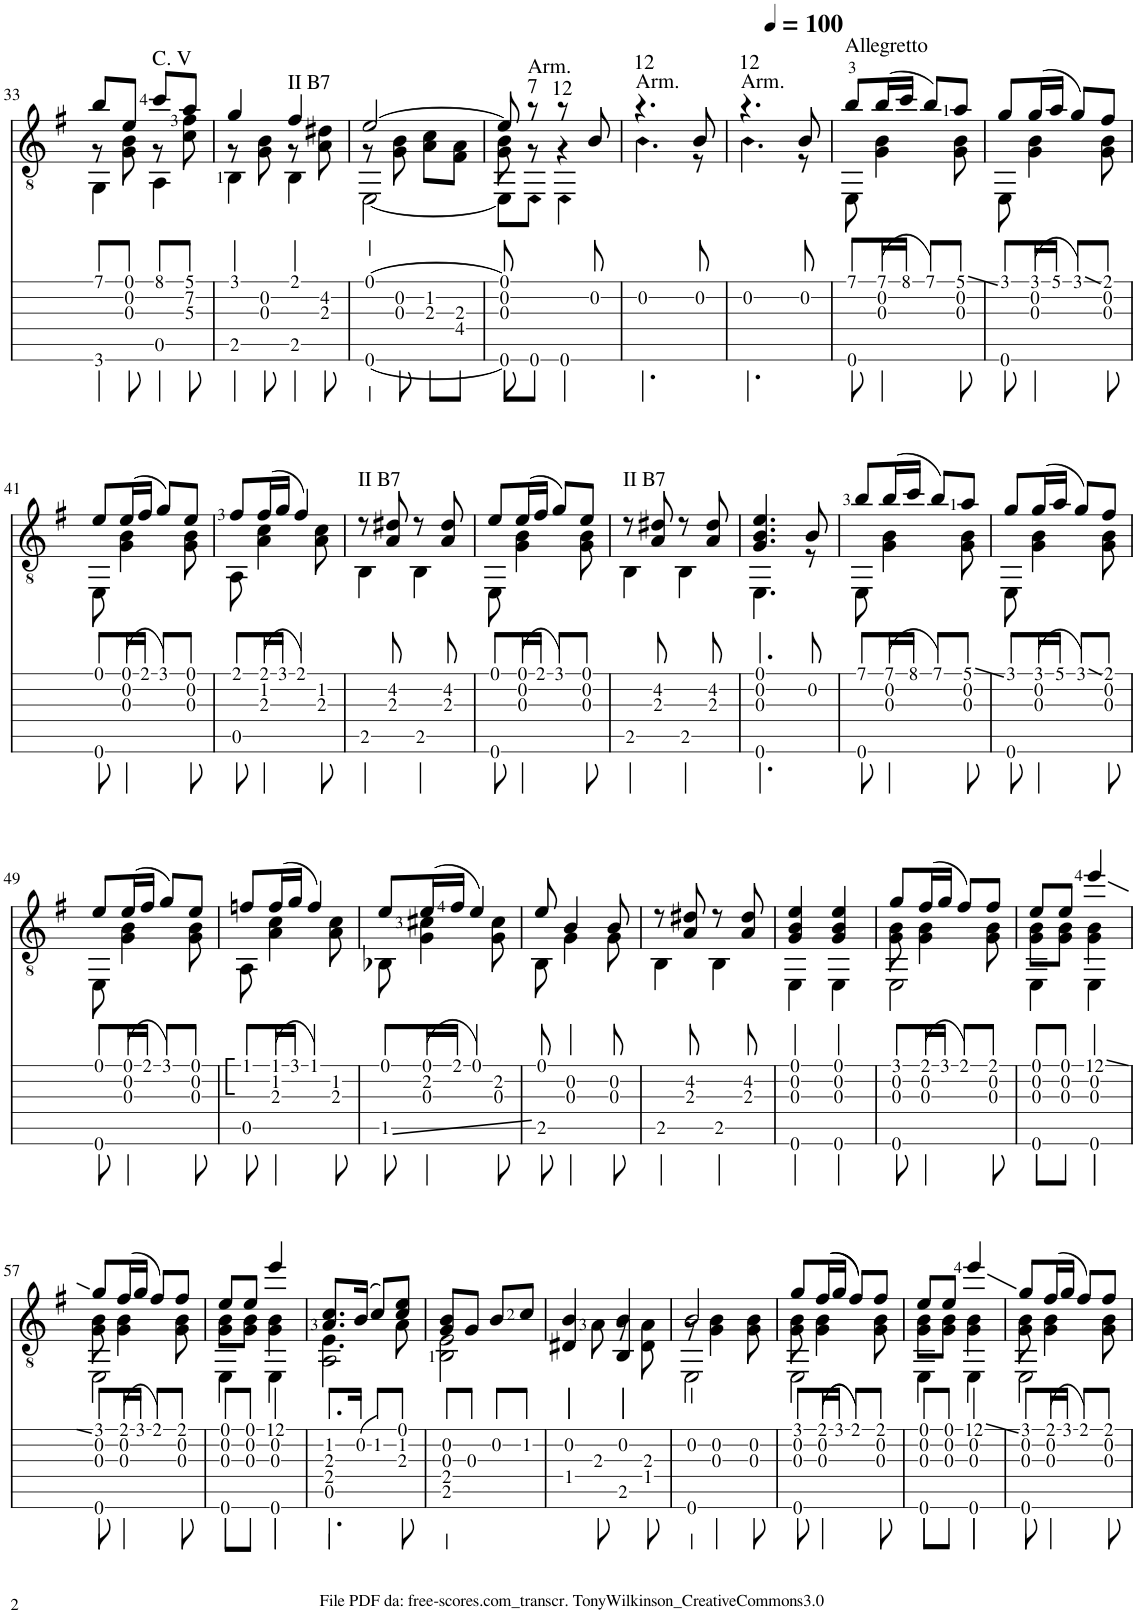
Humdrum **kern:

**kern	**kern
*part2	*part1
*staff2	*staff1
*I"Chitarra classica (Intavolatura)	*I"Guitar
!!LO:PB:g=z
*	*clefGv2
*k[f#]	*k[f#]
*M2/4	*M2/4
=33	=33
*^	*^
*	*^	*	*^
8b/L	8r	4GG\	8b/L	8r	4GG\
8e/J	8G\ 8B\	.	8e/J	8G\ 8B\	.
!	!	!	!LO:TX:a:t=C. V	!	!
8cc/L	8r	4AA\	8cc/L	8r	4AA\
8a/J	8c\ 8f#\	.	8a/J	8c\ 8f#\	.
=34	=34	=34	=34	=34	=34
4g/	8r	4BB\	4g/	8r	4BB\
.	8G\ 8B\	.	.	8G\ 8B\	.
!	!	!	!LO:TX:a:t=II B7	!	!
4f#/	8r	4BB\	4f#/	8r	4BB\
.	8A\ 8d#X\	.	.	8A\ 8d#X\	.
=35	=35	=35	=35	=35	=35
[2e/	8r	[2EE\	[2e/	8r	[2EE\
.	8G\ 8B\	.	.	8G\ 8B\	.
.	8A\ 8c\L	.	.	8A\ 8c\L	.
.	8F#\ 8A\J	.	.	8F#\ 8A\J	.
=36	=36	=36	=36	=36	=36
8e/]	8G\ 8B\	8EE\L]	8e/]	8G\ 8B\	8EE\L]
!	!	!	!LO:TX:a:t=7	!	!
!	!	!	!LO:TX:a:t=Arm.	!	!
8r	8r	8EE\J	8r	8r	8EE\J
!	!	!	!LO:TX:a:t=12	!	!
8r	4r	4EE\	8r	4r	4EE\
8B/	.	.	8B/	.	.
*	*v	*v	*	*	*
*	*	*	*v	*v
=37	=37	=37	=37
!	!	!LO:TX:a:t=Arm.	!
!	!	!LO:TX:a:t=12	!
4.r	4.B\	4.r	4.B\
8B/	8r	8B/	8r
=38	=38	=38	=38
!	!	!LO:TX:a:t=Arm.	!
!	!	!LO:TX:a:t=12	!
4.r	4.B\	4.r	4.B\
8B/	8r	8B/	8r
=39	=39	=39	=39
*	*	*MM100	*
!	!	!LO:TX:a:t=Allegretto	!
8b/L	8EE\	8b/L	8EE\
(16b/L	4G\ 4B\	(16b/L	4G\ 4B\
16cc/JJ	.	16cc/JJ	.
8b/L)	.	8b/L)	.
8a/J	8G\ 8B\	8a/J	8G\ 8B\
=40	=40	=40	=40
8g/L	8EE\	8g/L	8EE\
(16g/L	4G\ 4B\	(16g/L	4G\ 4B\
16a/JJ	.	16a/JJ	.
8g/L)	.	8g/L)	.
8f#/J	8G\ 8B\	8f#/J	8G\ 8B\
!!LO:LB:g=z	!!
=41	=41	=41	=41
8e/L	8EE\	8e/L	8EE\
(16e/L	4G\ 4B\	(16e/L	4G\ 4B\
16f#/JJ	.	16f#/JJ	.
8g/L)	.	8g/L)	.
8e/J	8G\ 8B\	8e/J	8G\ 8B\
=42	=42	=42	=42
8f#/L	8AA\	8f#/L	8AA\
(16f#/L	4A\ 4c\	(16f#/L	4A\ 4c\
16g/JJ	.	16g/JJ	.
4f#/)	.	4f#/)	.
.	8A\ 8c\	.	8A\ 8c\
=43	=43	=43	=43
!	!	!LO:TX:a:t=II B7	!
8r	4BB\	8r	4BB\
8A/ 8d#X/	.	8A/ 8d#X/	.
8r	4BB\	8r	4BB\
8A/ 8d#/	.	8A/ 8d#/	.
=44	=44	=44	=44
8e/L	8EE\	8e/L	8EE\
(16e/L	4G\ 4B\	(16e/L	4G\ 4B\
16f#/JJ	.	16f#/JJ	.
8g/L)	.	8g/L)	.
8e/J	8G\ 8B\	8e/J	8G\ 8B\
=45	=45	=45	=45
!	!	!LO:TX:a:t=II B7	!
8r	4BB\	8r	4BB\
8A/ 8d#X/	.	8A/ 8d#X/	.
8r	4BB\	8r	4BB\
8A/ 8d#/	.	8A/ 8d#/	.
=46	=46	=46	=46
4.G/ 4.B/ 4.e/	4.EE\	4.G/ 4.B/ 4.e/	4.EE\
8B/	8r	8B/	8r
=47	=47	=47	=47
8b/L	8EE\	8b/L	8EE\
(16b/L	4G\ 4B\	(16b/L	4G\ 4B\
16cc/JJ	.	16cc/JJ	.
8b/L)	.	8b/L)	.
8a/J	8G\ 8B\	8a/J	8G\ 8B\
=48	=48	=48	=48
8g/L	8EE\	8g/L	8EE\
(16g/L	4G\ 4B\	(16g/L	4G\ 4B\
16a/JJ	.	16a/JJ	.
8g/L)	.	8g/L)	.
8f#/J	8G\ 8B\	8f#/J	8G\ 8B\
!!LO:LB:g=z	!!
=49	=49	=49	=49
8e/L	8EE\	8e/L	8EE\
(16e/L	4G\ 4B\	(16e/L	4G\ 4B\
16f#/JJ	.	16f#/JJ	.
8g/L)	.	8g/L)	.
8e/J	8G\ 8B\	8e/J	8G\ 8B\
=50	=50	=50	=50
8fn:/L	8AA\	8fn/L	8AA\
(16f/L	4A\ 4c\	(16f/L	4A\ 4c\
16g/JJ	.	16g/JJ	.
4f/)	.	4f/)	.
.	8A\ 8c\	.	8A\ 8c\
=51	=51	=51	=51
8e/L	8BB-X\	8e/L	8BB-X\
(16e/L	4G\ 4c#X\	(16e/L	4G\ 4c#X\
16f#/JJ	.	16f#/JJ	.
4e/)	.	4e/)	.
.	8G\ 8c#\	.	8G\ 8c#\
=52	=52	=52	=52
8e/	8BB\	8e/	8BB\
4B/	4G\	4B/	4G\
8B/	8G\	8B/	8G\
=53	=53	=53	=53
8r	4BB\	8r	4BB\
8A/ 8d#X/	.	8A/ 8d#X/	.
8r	4BB\	8r	4BB\
8A/ 8d#/	.	8A/ 8d#/	.
=54	=54	=54	=54
4G/ 4B/ 4e/	4EE\	4G/ 4B/ 4e/	4EE\
4G/ 4B/ 4e/	4EE\	4G/ 4B/ 4e/	4EE\
=55	=55	=55	=55
*	*^	*	*^
8g/L	8G\ 8B\	2EE\	8g/L	8G\ 8B\	2EE\
(16f#/L	4G\ 4B\	.	(16f#/L	4G\ 4B\	.
16g/JJ	.	.	16g/JJ	.	.
8f#/L)	.	.	8f#/L)	.	.
8f#/J	8G\ 8B\	.	8f#/J	8G\ 8B\	.
=56	=56	=56	=56	=56	=56
8e/L	8G\ 8B\L	4EE\	8e/L	8G\ 8B\L	4EE\
8e/J	8G\ 8B\J	.	8e/J	8G\ 8B\J	.
4ee/	4G\ 4B\	4EE\	4ee/	4G\ 4B\	4EE\
!!LO:LB:g=z	!!	!!
=57	=57	=57	=57	=57	=57
8g/L	8G\ 8B\	2EE\	8g/L	8G\ 8B\	2EE\
(16f#/L	4G\ 4B\	.	(16f#/L	4G\ 4B\	.
16g/JJ	.	.	16g/JJ	.	.
8f#/L)	.	.	8f#/L)	.	.
8f#/J	8G\ 8B\	.	8f#/J	8G\ 8B\	.
=58	=58	=58	=58	=58	=58
8e/L	8G\ 8B\L	4EE\	8e/L	8G\ 8B\L	4EE\
8e/J	8G\ 8B\J	.	8e/J	8G\ 8B\J	.
4ee/	4G\ 4B\	4EE\	4ee/	4G\ 4B\	4EE\
=59	=59	=59	=59	=59	=59
8.A/ 8.c/L	4.E\	2AA\	8.A/ 8.c/L	4.E\	2AA\
(16B/Jk	.	.	(16B/Jk	.	.
8c/L)	.	.	8c/L)	.	.
8c/ 8e/J	8A\	.	8c/ 8e/J	8A\	.
*	*v	*v	*	*	*
*	*	*	*v	*v
=60	=60	=60	=60
8G/ 8B/L	2BB\ 2E\	8G/ 8B/L	2BB\ 2E\
8G/J	.	8G/J	.
8B/L	.	8B/L	.
8c/J	.	8c/J	.
=61	=61	=61	=61
*	*^	*	*^
4B/	8ryy	4D#X/	4B/	8ryy	4D#X/
.	8A\	.	.	8A\	.
4B/	8r	4BB/	4B/	8r	4BB/
.	8D#\ 8A\	.	.	8D#\ 8A\	.
=62	=62	=62	=62	=62	=62
2B/	8r	2EE\	2B/	8r	2EE\
.	4G\ 4B\	.	.	4G\ 4B\	.
.	8G\ 8B\	.	.	8G\ 8B\	.
=63	=63	=63	=63	=63	=63
8g/L	8G\ 8B\	2EE\	8g/L	8G\ 8B\	2EE\
((16f#/L	4G\ 4B\	.	((16f#/L	4G\ 4B\	.
16g/JJ	.	.	16g/JJ	.	.
8f#/L))	.	.	8f#/L))	.	.
8f#/J	8G\ 8B\	.	8f#/J	8G\ 8B\	.
=64	=64	=64	=64	=64	=64
8e/L	8G\ 8B\L	4EE\	8e/L	8G\ 8B\L	4EE\
8e/J	8G\ 8B\J	.	8e/J	8G\ 8B\J	.
4ee/	4G\ 4B\	4EE\	4ee/	4G\ 4B\	4EE\
=65	=65	=65	=65	=65	=65
8g/L	8G\ 8B\	2EE\	8g/L	8G\ 8B\	2EE\
(16f#/L	4G\ 4B\	.	(16f#/L	4G\ 4B\	.
16g/JJ	.	.	16g/JJ	.	.
8f#/L)	.	.	8f#/L)	.	.
8f#/J	8G\ 8B\	.	8f#/J	8G\ 8B\	.
*v	*v	*v	*	*	*
*	*v	*v	*v
=	=
*-	*-
